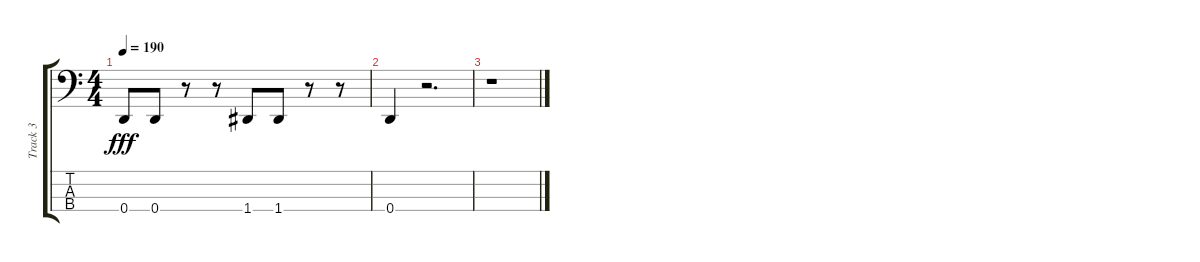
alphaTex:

\track ("Track 3" "Track 3") {instrument electricbassfinger}
\staff {score tabs}
\tuning (G2 D2 A1 D1) {hide}
\ts (4 4)
\tempo 190
\clef f4
\ks c
0.4.8{dy fff} 0.4.8 r.8 r.8 1.4.8 1.4.8 r.8 r.8 |
0.4.4 r.2{d} |
r.1
